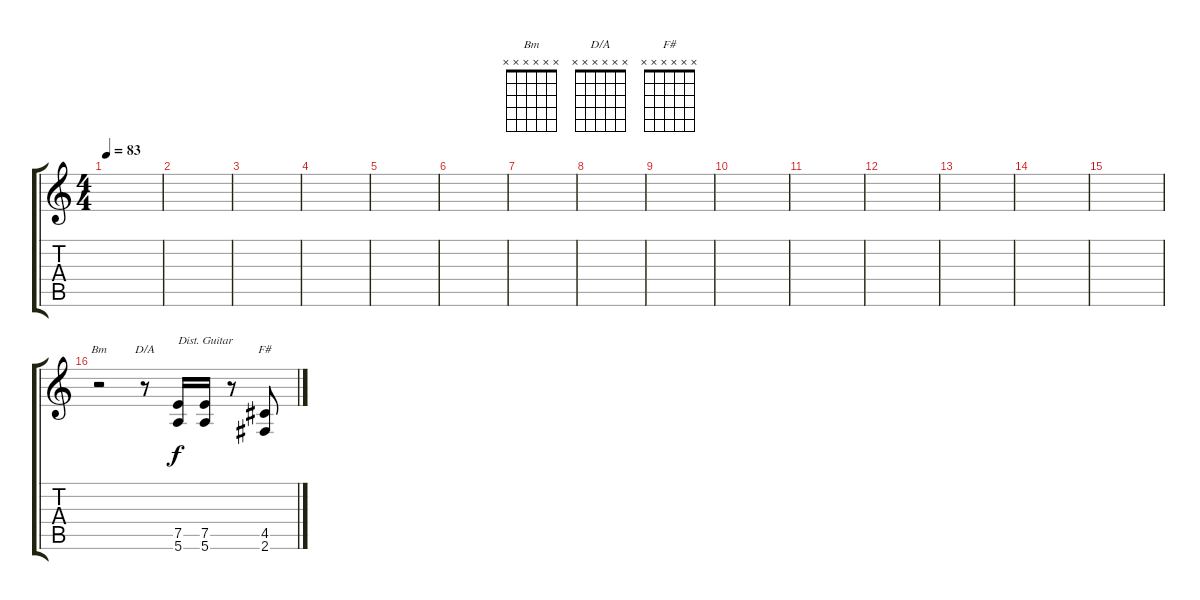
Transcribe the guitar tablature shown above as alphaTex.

\track "" {instrument distortionguitar}
\staff {score tabs}
\tuning (E4 B3 G3 D3 A2 E2) {hide}
\chord ("Bm" x x x x x x) {firstfret 0}
\chord ("D/A" x x x x x x) {firstfret 0}
\chord ("F#" x x x x x x) {firstfret 0}
\ts (4 4)
\tempo 83
\clef g2
\ks c
|
|
|
|
|
|
|
|
|
|
|
|
|
|
|
r.2{ch "Bm"} r.8{ch "D/A"} (7.5 5.6).16{txt "Dist. Guitar"} (7.5 5.6).16 r.8 (4.5 2.6).8{ch "F#"}
